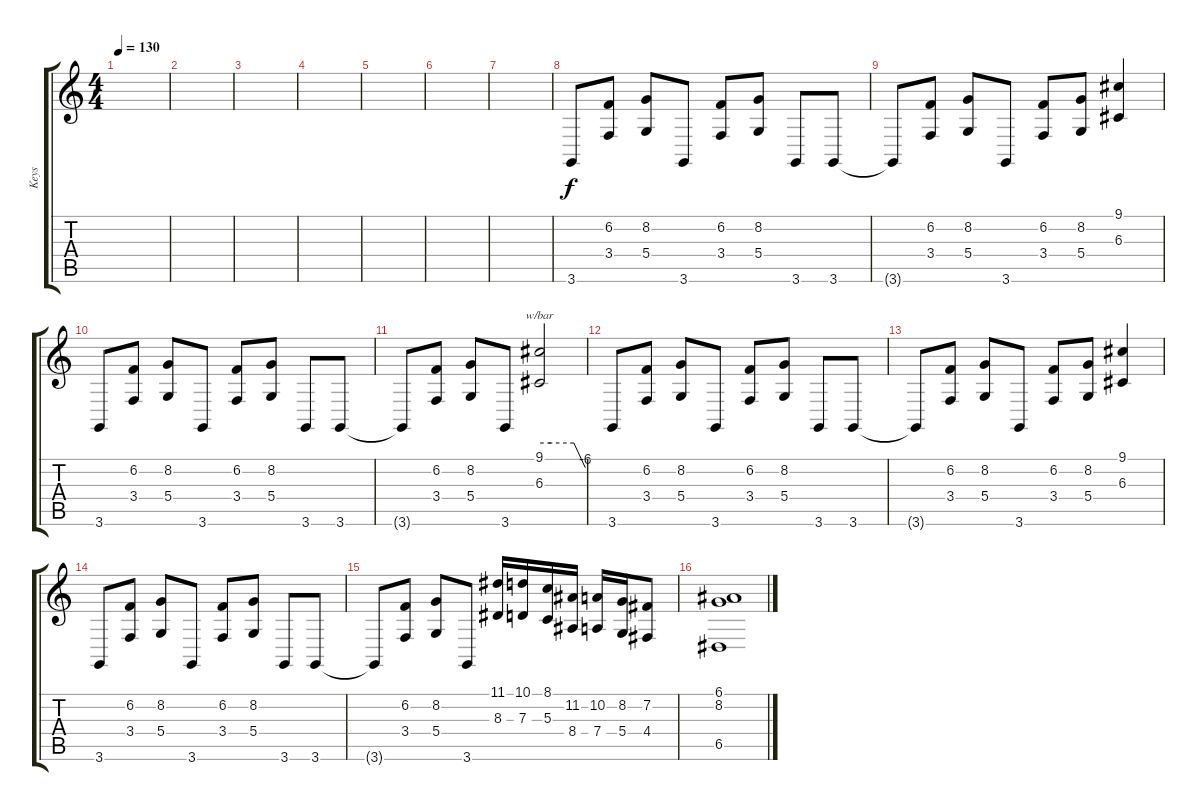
\track ("Keys" "Keys") {instrument pad2warm}
\staff {score tabs}
\tuning (E4 B3 G3 D3 A2 E2) {hide}
\ts (4 4)
\tempo 130
\clef g2
\ks c
|
|
|
|
|
|
|
3.6.8 (6.2 3.4).8 (8.2 5.4).8 3.6.8 (6.2 3.4).8 (8.2 5.4).8 3.6.8 3.6.8 |
3.6{t}.8 (6.2 3.4).8 (8.2 5.4).8 3.6.8 (6.2 3.4).8 (8.2 5.4).8 (9.1 6.3).4 |
3.6.8 (6.2 3.4).8 (8.2 5.4).8 3.6.8 (6.2 3.4).8 (8.2 5.4).8 3.6.8 3.6.8 |
3.6{t}.8 (6.2 3.4).8 (8.2 5.4).8 3.6.8 (9.1 6.3).2{tbe (custom default 0 0 15 0 45 0 60 -24)} |
3.6.8 (6.2 3.4).8 (8.2 5.4).8 3.6.8 (6.2 3.4).8 (8.2 5.4).8 3.6.8 3.6.8 |
3.6{t}.8 (6.2 3.4).8 (8.2 5.4).8 3.6.8 (6.2 3.4).8 (8.2 5.4).8 (9.1 6.3).4 |
3.6.8 (6.2 3.4).8 (8.2 5.4).8 3.6.8 (6.2 3.4).8 (8.2 5.4).8 3.6.8 3.6.8 |
3.6{t}.8 (6.2 3.4).8 (8.2 5.4).8 3.6.8 (11.1 8.3).16 (10.1 7.3).16 (8.1 5.3).16 (11.2 8.4).16 (10.2 7.4).16 (8.2 5.4).16 (7.2 4.4).8 |
(6.1 8.2 6.5).1
